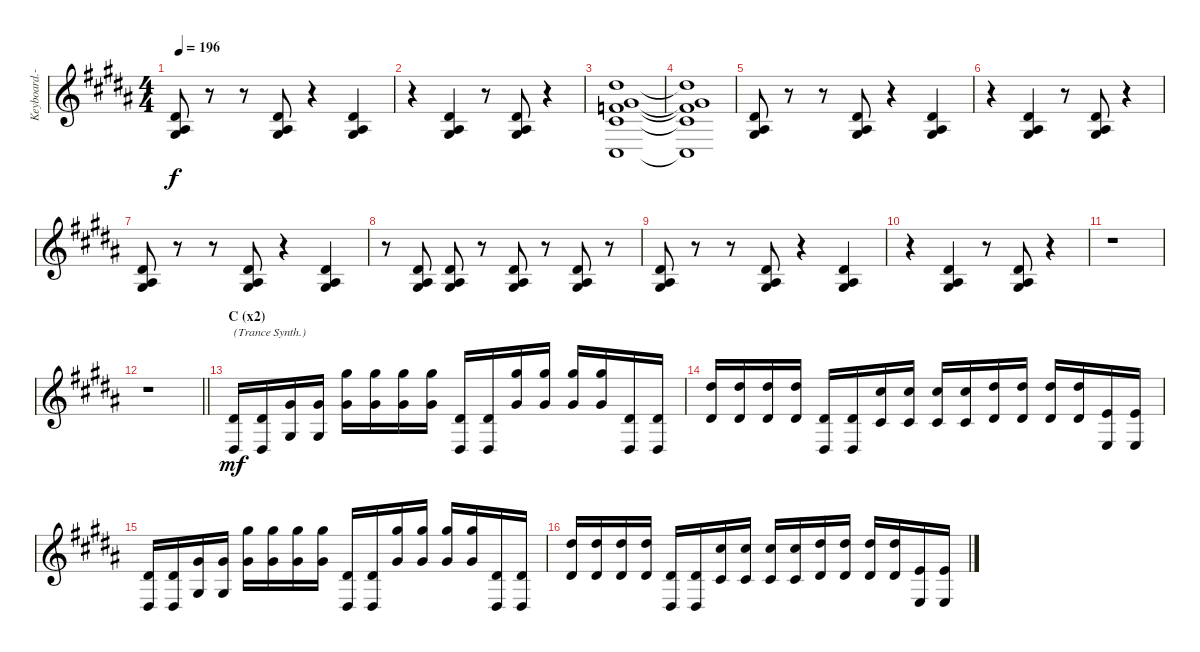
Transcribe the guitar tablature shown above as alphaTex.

\track ("Keyboard.-II" "Keyboard.-") {instrument glockenspiel}
\staff {score}
\tuning (E4 B3 G3 D3 A2 E2 B1) {hide}
\ts (4 4)
\tempo 196
\clef g2
\ks b
(4.2 3.3 6.4).8{dy f} r.8 r.8 (4.2 3.3 6.4).8 r.4 (4.2 3.3 6.4).4 |
r.4 (4.2 3.3 6.4).4 r.8 (4.2 3.3 6.4).8 r.4 |
(11.1 9.2 10.3 11.4 4.5).1 |
(11.1{t} 9.2{t} 10.3{t} 11.4{t} 4.5{t}).1 |
(4.2 3.3 6.4).8 r.8 r.8 (4.2 3.3 6.4).8 r.4 (4.2 3.3 6.4).4 |
r.4 (4.2 3.3 6.4).4 r.8 (4.2 3.3 6.4).8 r.4 |
(4.2 3.3 6.4).8 r.8 r.8 (4.2 3.3 6.4).8 r.4 (4.2 3.3 6.4).4 |
r.8 (4.2 3.3 6.4).8 (4.2 3.3 6.4).8 r.8 (4.2 3.3 6.4).8 r.8 (4.2 3.3 6.4).8 r.8 |
(4.2 3.3 6.4).8 r.8 r.8 (4.2 3.3 6.4).8 r.4 (4.2 3.3 6.4).4 |
r.4 (4.2 3.3 6.4).4 r.8 (4.2 3.3 6.4).8 r.4 |
r.1 |
\barLineRight lightlight
r.1 |
\section ("" "C (x2)")
(4.2 1.4).16{txt "(Trance Synth.)" dy mf instrument fx8scifi} (4.2 1.4).16 (4.1 1.3).16 (4.1 1.3).16 (16.1 13.3).16 (16.1 13.3).16 (16.1 13.3).16 (16.1 13.3).16 (4.2 1.4).16 (4.2 1.4).16 (16.1 13.3).16 (16.1 13.3).16 (16.1 13.3).16 (16.1 13.3).16 (4.2 1.4).16 (4.2 1.4).16 |
(11.1 8.3).16 (11.1 8.3).16 (11.1 8.3).16 (11.1 8.3).16 (4.2 1.4).16 (4.2 1.4).16 (9.1 6.3).16 (9.1 6.3).16 (9.1 6.3).16 (9.1 6.3).16 (11.1 8.3).16 (11.1 8.3).16 (11.1 8.3).16 (11.1 8.3).16 (0.1 2.4).16 (0.1 2.4).16 |
(4.2 1.4).16 (4.2 1.4).16 (4.1 1.3).16 (4.1 1.3).16 (16.1 13.3).16 (16.1 13.3).16 (16.1 13.3).16 (16.1 13.3).16 (4.2 1.4).16 (4.2 1.4).16 (16.1 13.3).16 (16.1 13.3).16 (16.1 13.3).16 (16.1 13.3).16 (4.2 1.4).16 (4.2 1.4).16 |
(11.1 8.3).16 (11.1 8.3).16 (11.1 8.3).16 (11.1 8.3).16 (4.2 1.4).16 (4.2 1.4).16 (9.1 6.3).16 (9.1 6.3).16 (9.1 6.3).16 (9.1 6.3).16 (11.1 8.3).16 (11.1 8.3).16 (11.1 8.3).16 (11.1 8.3).16 (0.1 2.4).16 (0.1 2.4).16
